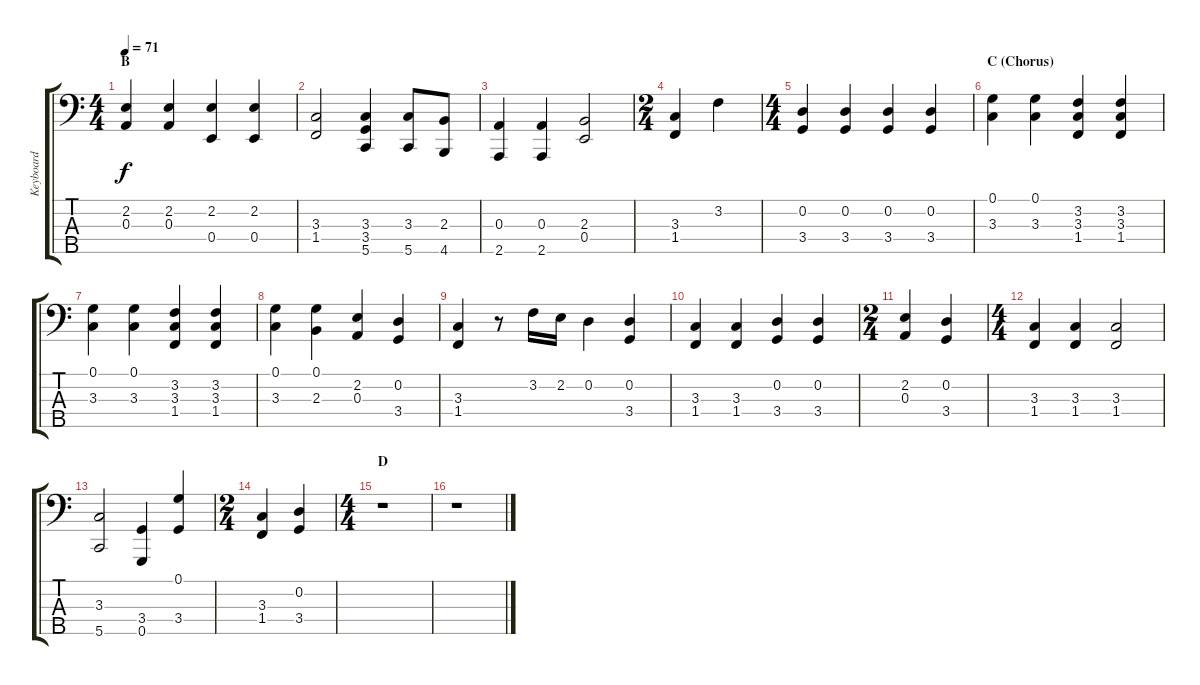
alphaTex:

\track ("Keyboard" "Keyboard") {instrument synthstrings1}
\staff {score tabs}
\tuning (G3 D3 A2 E2 G1) {hide}
\ts (4 4)
\section ("" "B")
\tempo 71
\clef f4
\ks c
(2.2 0.3).4{dy f} (2.2 0.3).4 (2.2 0.4).4 (2.2 0.4).4 |
(3.3 1.4).2 (3.3 3.4 5.5).4 (3.3 5.5).8 (2.3 4.5).8 |
(0.3 2.5).4 (0.3 2.5).4 (2.3 0.4).2 |
\ts (2 4)
(3.3 1.4).4 3.2.4 |
\ts (4 4)
(0.2 3.4).4 (0.2 3.4).4 (0.2 3.4).4 (0.2 3.4).4 |
\section ("" "C (Chorus)")
(0.1 3.3).4 (0.1 3.3).4 (3.2 3.3 1.4).4 (3.2 3.3 1.4).4 |
(0.1 3.3).4 (0.1 3.3).4 (3.2 3.3 1.4).4 (3.2 3.3 1.4).4 |
(0.1 3.3).4 (0.1 2.3).4 (2.2 0.3).4 (0.2 3.4).4 |
(3.3 1.4).4 r.8 3.2.16 2.2.16 0.2.4 (0.2 3.4).4 |
(3.3 1.4).4 (3.3 1.4).4 (0.2 3.4).4 (0.2 3.4).4 |
\ts (2 4)
(2.2 0.3).4 (0.2 3.4).4 |
\ts (4 4)
(3.3 1.4).4 (3.3 1.4).4 (3.3 1.4).2 |
(3.3 5.5).2 (3.4 0.5).4 (0.1 3.4).4 |
\ts (2 4)
(3.3 1.4).4 (0.2 3.4).4 |
\ts (4 4)
\section ("" "D")
r.1 |
r.1
